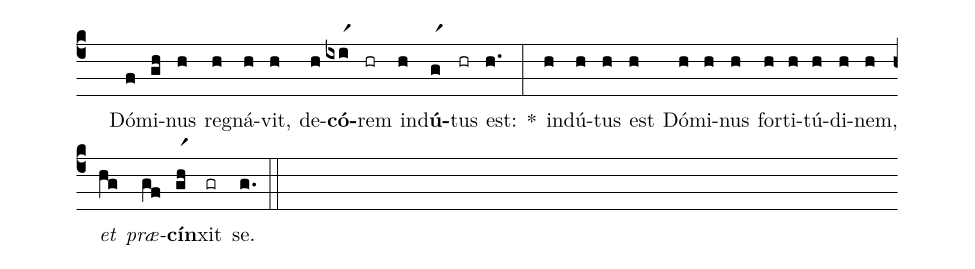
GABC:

%%
(c4)
( )Dó(f)mi(gh)nus(h) re(h)gná(h)vit,(h) de(h)<b>có</b>(ixir1)rem(hr) ind(h)<b>ú</b>(gr1)tus(hr) est:(h.) *(:)
ind(h)ú(h)tus(h) est(h) Dó(h)mi(h)nus(h) for(h)ti(h)tú(h)di(h)nem,(h) <i>et</i>(hg) <i>præ</i>(gf)<b>cín</b>(ghr1)xit(gr) se.(g.) (::)
